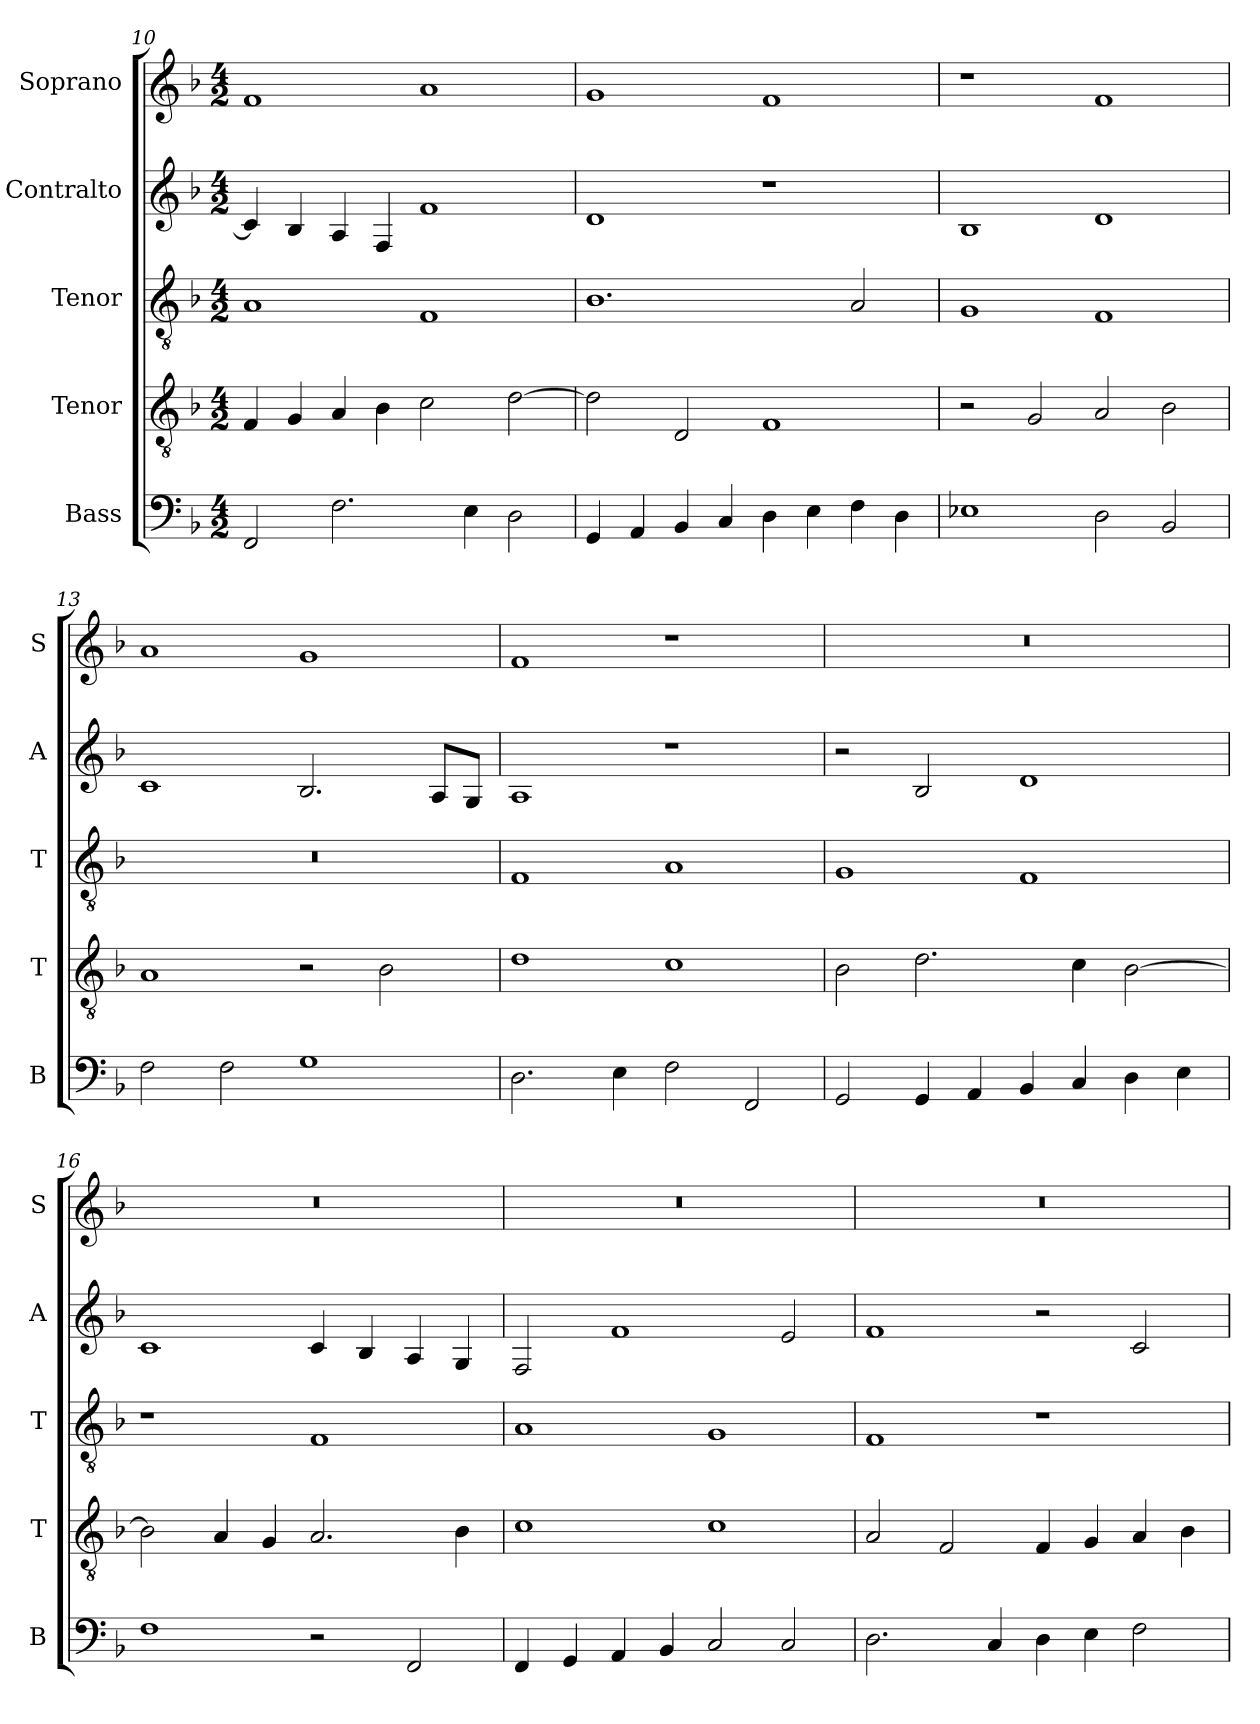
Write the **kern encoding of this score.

**kern	**kern	**kern	**kern	**kern
*part5	*part4	*part3	*part2	*part1
*staff5	*staff4	*staff3	*staff2	*staff1
*I"Bass	*I"Tenor	*I"Tenor	*I"Contralto	*I"Soprano
*I'B	*I'T	*I'T	*I'A	*I'S
*clefF4	*clefGv2	*clefGv2	*clefG2	*clefG2
*k[b-]	*k[b-]	*k[b-]	*k[b-]	*k[b-]
*F:ion	*F:ion	*F:ion	*F:ion	*F:ion
*M4/2	*M4/2	*M4/2	*M4/2	*M4/2
=10	=10	=10	=10	=10
2FF	4F	1A	4c]	1f
.	4G	.	4B-	.
2.F	4A	.	4A	.
.	4B-	.	4F	.
.	2c	1F	1f	1a
4E	.	.	.	.
2D	[2d	.	.	.
=11	=11	=11	=11	=11
4GG	2d]	1.B-	1d	1g
4AA	.	.	.	.
4BB-	2D	.	.	.
4C	.	.	.	.
4D	1F	.	1r	1f
4E	.	.	.	.
4F	.	2A	.	.
4D	.	.	.	.
=12	=12	=12	=12	=12
1E-X	2r	1G	1B-	1r
.	2G	.	.	.
2D	2A	1F	1d	1f
2BB-	2B-	.	.	.
=13	=13	=13	=13	=13
2F	1A	0r	1c	1a
2F	.	.	.	.
1G	2r	.	2.B-	1g
.	2B-	.	.	.
.	.	.	8A/L	.
.	.	.	8G/J	.
=14	=14	=14	=14	=14
2.D	1d	1F	1A	1f
4E	.	.	.	.
2F	1c	1A	1r	1r
2FF	.	.	.	.
=15	=15	=15	=15	=15
2GG	2B-	1G	2r	0r
4GG	2.d	.	2B-	.
4AA	.	.	.	.
4BB-	.	1F	1d	.
4C	4c	.	.	.
4D	[2B-	.	.	.
4E	.	.	.	.
=16	=16	=16	=16	=16
1F	2B-]	1r	1c	0r
.	4A	.	.	.
.	4G	.	.	.
2r	2.A	1F	4c	.
.	.	.	4B-	.
2FF	.	.	4A	.
.	4B-	.	4G	.
=17	=17	=17	=17	=17
4FF	1c	1A	2F	0r
4GG	.	.	.	.
4AA	.	.	1f	.
4BB-	.	.	.	.
2C	1c	1G	.	.
2C	.	.	2e	.
=18	=18	=18	=18	=18
2.D	2A	1F	1f	0r
.	2F	.	.	.
4C	.	.	.	.
4D	4F	1r	2r	.
4E	4G	.	.	.
2F	4A	.	2c	.
.	4B-	.	.	.
=	=	=	=	=
*-	*-	*-	*-	*-
